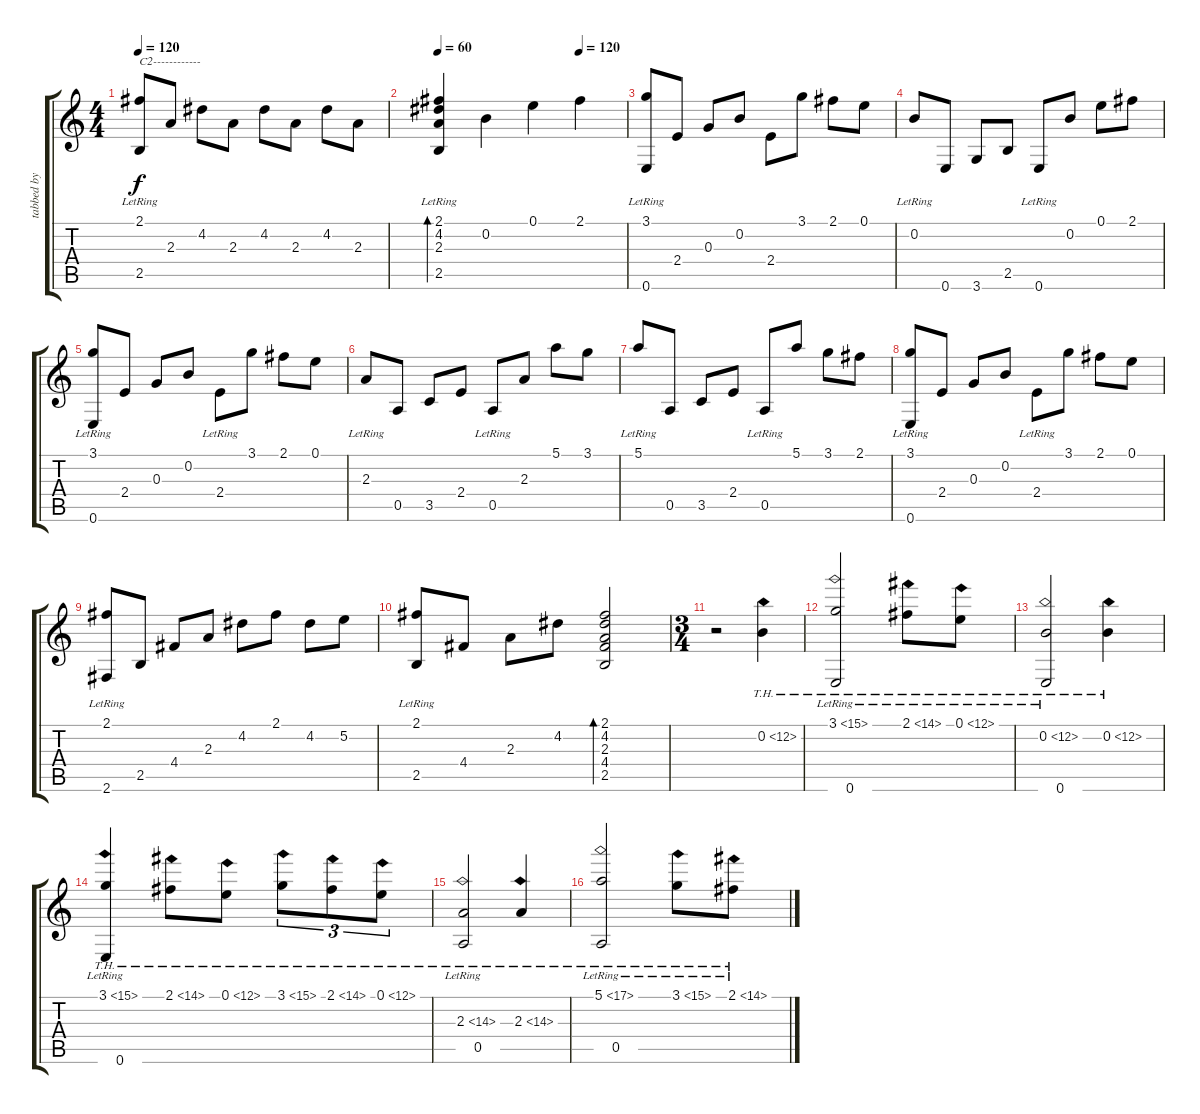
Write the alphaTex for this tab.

\track ("tabbed by Bin Sun" "tabbed by ") {instrument acousticguitarnylon}
\staff {score tabs}
\tuning (E4 B3 G3 D3 A2 E2) {hide}
\ts (4 4)
\tempo 120
\clef g2
\ks c
(2.1{lr} 2.5{lr}).8{txt "C2------------" dy f} 2.3.8 4.2.8 2.3.8 4.2.8 2.3.8 4.2.8 2.3.8 |
\tempo 60
\tempo (120 0.75)
(2.1{lr} 4.2{lr} 2.3{lr} 2.5{lr}).4{bd 480} 0.2.4 0.1.4 2.1.4 |
(3.1{lr} 0.6{lr}).8 2.4.8 0.3.8 0.2.8 2.4.8 3.1.8 2.1.8 0.1.8 |
0.2{lr}.8 0.6.8 3.6.8 2.5.8 0.6{lr}.8 0.2.8 0.1.8 2.1.8 |
(3.1{lr} 0.6{lr}).8 2.4.8 0.3.8 0.2.8 2.4{lr}.8 3.1.8 2.1.8 0.1.8 |
2.3{lr}.8 0.5.8 3.5.8 2.4.8 0.5{lr}.8 2.3.8 5.1.8 3.1.8 |
5.1{lr}.8 0.5.8 3.5.8 2.4.8 0.5{lr}.8 5.1.8 3.1.8 2.1.8 |
(3.1{lr} 0.6{lr}).8 2.4.8 0.3.8 0.2.8 2.4{lr}.8 3.1.8 2.1.8 0.1.8 |
(2.1{lr} 2.6{lr}).8 2.5.8 4.4.8 2.3.8 4.2.8 2.1.8 4.2.8 5.2.8 |
(2.1{lr} 2.5{lr}).8 4.4.8 2.3.8 4.2.8 (2.1 4.2 2.3 4.4 2.5).2{bd 480} |
\ts (3 4)
r.2 0.2{th 12}.4 |
(3.1{th 12} 0.6{lr}).2 2.1{th 12 lr}.8 0.1{th 12 lr}.8 |
(0.2{th 12} 0.6{lr}).2 0.2{th 12}.4 |
(3.1{th 12 lr} 0.6{lr}).4 2.1{th 12}.8 0.1{th 12}.8 3.1{th 12}.8{tu (3 2)} 2.1{th 12}.8{tu (3 2)} 0.1{th 12}.8{tu (3 2)} |
(2.3{th 12} 0.5{lr}).2 2.3{th 12}.4 |
(5.1{th 12} 0.5{lr}).2 3.1{th 12 lr}.8 2.1{th 12 lr}.8
